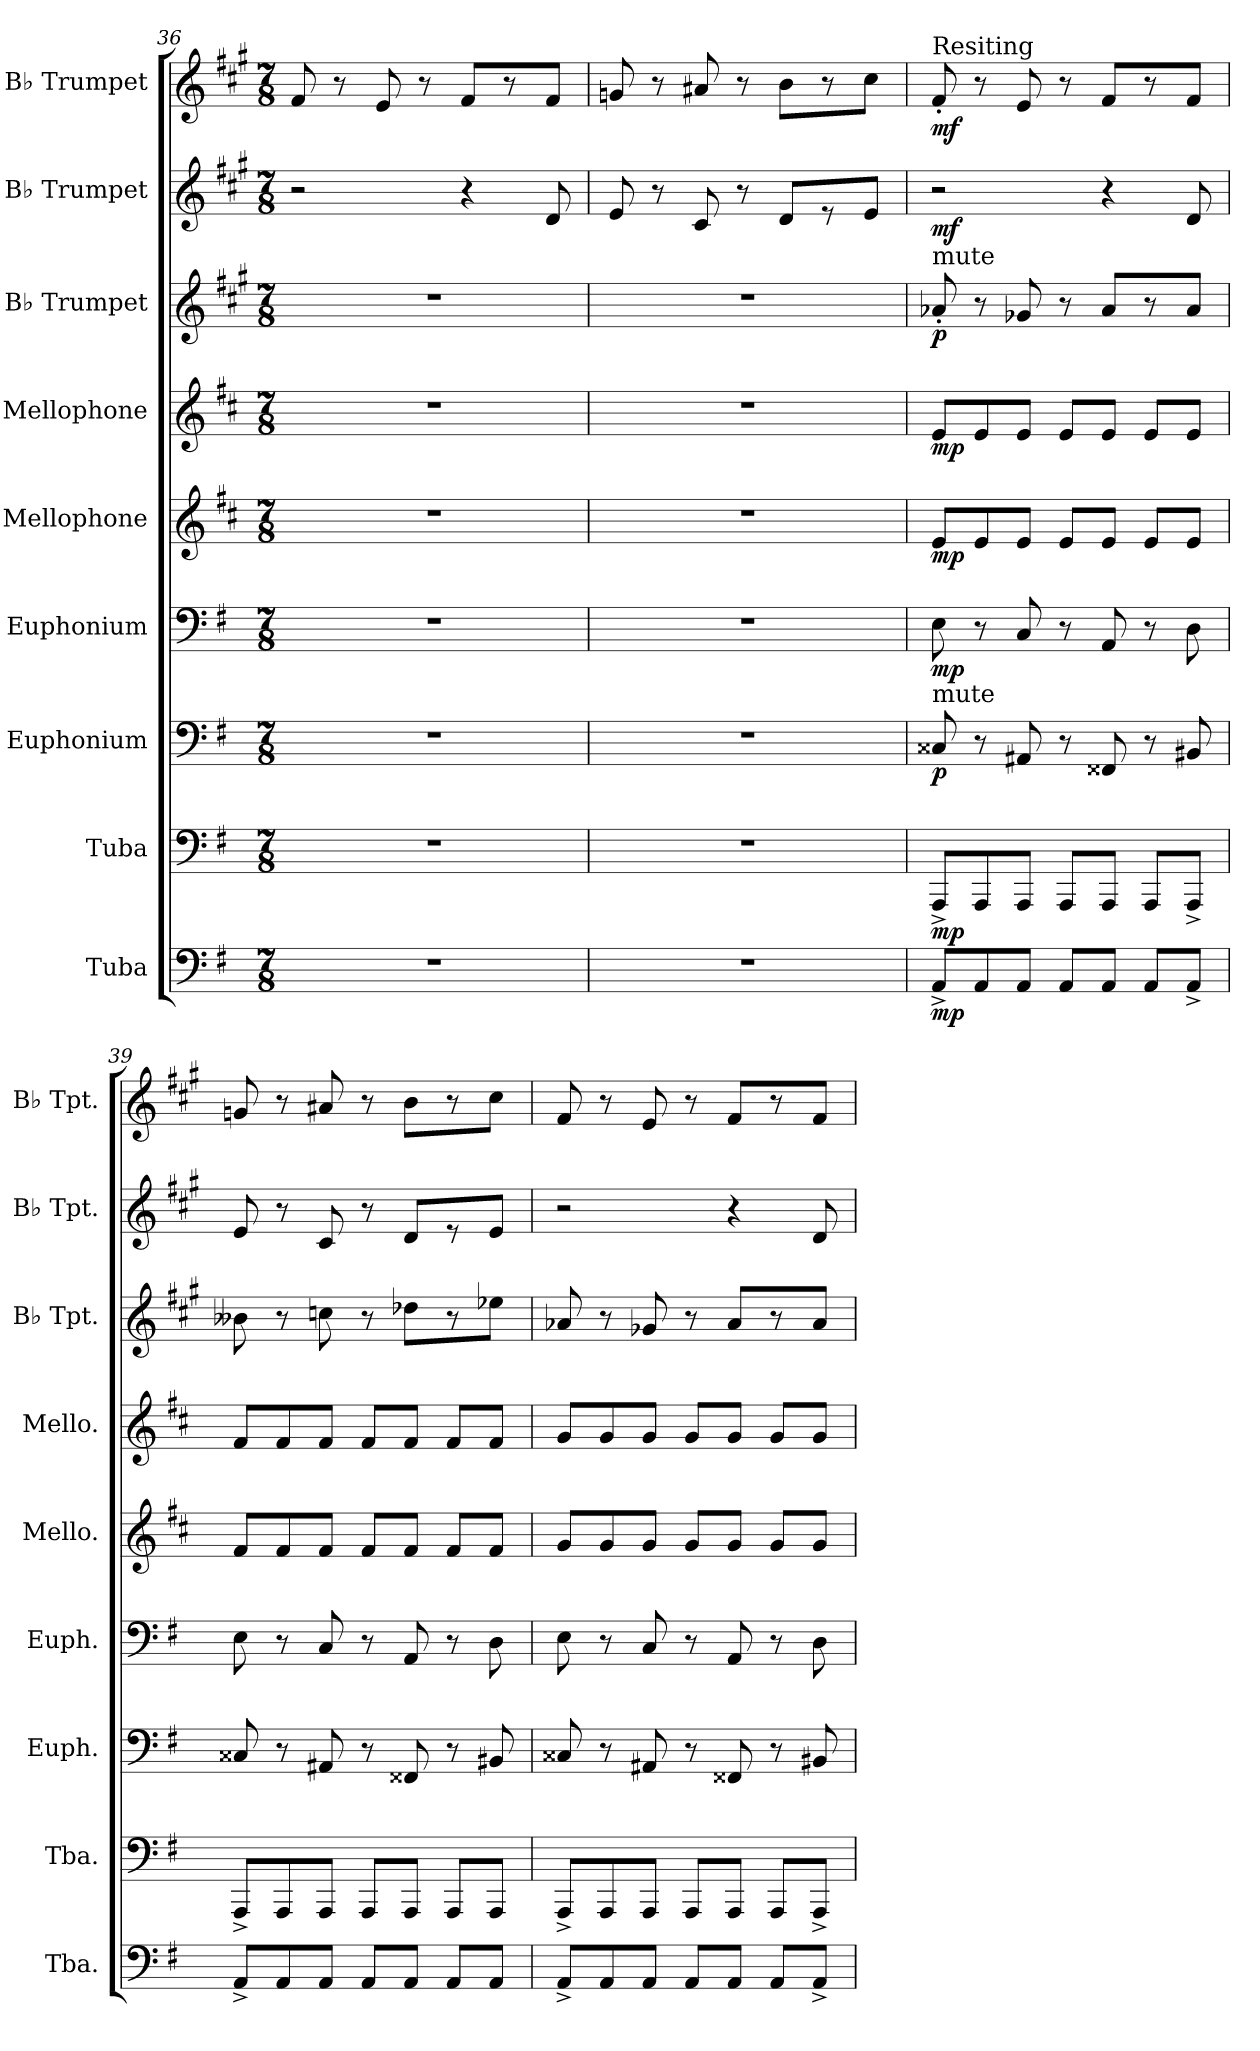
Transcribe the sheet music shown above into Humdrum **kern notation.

**kern	**dynam	**kern	**dynam	**kern	**dynam	**kern	**dynam	**kern	**dynam	**kern	**dynam	**kern	**dynam	**kern	**dynam	**kern	**dynam
*part9	*part9	*part8	*part8	*part7	*part7	*part6	*part6	*part5	*part5	*part4	*part4	*part3	*part3	*part2	*part2	*part1	*part1
*staff9	*staff9	*staff8	*staff8	*staff7	*staff7	*staff6	*staff6	*staff5	*staff5	*staff4	*staff4	*staff3	*staff3	*staff2	*staff2	*staff1	*staff1
*I"Tuba	*	*I"Tuba	*	*I"Euphonium	*	*I"Euphonium	*	*I"Mellophone	*	*I"Mellophone	*	*I"B♭ Trumpet	*	*I"B♭ Trumpet	*	*I"B♭ Trumpet	*
*I'Tba.	*	*I'Tba.	*	*I'Euph.	*	*I'Euph.	*	*I'Mello.	*	*I'Mello.	*	*I'B♭ Tpt.	*	*I'B♭ Tpt.	*	*I'B♭ Tpt.	*
*clefF4	*	*clefF4	*	*clefF4	*	*clefF4	*	*clefG2	*	*clefG2	*	*clefG2	*	*clefG2	*	*clefG2	*
*	*	*	*	*	*	*	*	*ITrd4c7	*	*ITrd4c7	*	*ITrd1c2	*	*ITrd1c2	*	*ITrd1c2	*
*k[f#]	*	*k[f#]	*	*k[f#]	*	*k[f#]	*	*k[f#]	*	*k[f#]	*	*k[f#]	*	*k[f#]	*	*k[f#]	*
*M7/8	*	*M7/8	*	*M7/8	*	*M7/8	*	*M7/8	*	*M7/8	*	*M7/8	*	*M7/8	*	*M7/8	*
=36	=36	=36	=36	=36	=36	=36	=36	=36	=36	=36	=36	=36	=36	=36	=36	=36	=36
2..r	.	2..r	.	2..r	.	2..r	.	2..r	.	2..r	.	2..r	.	2r	.	8e/	.
.	.	.	.	.	.	.	.	.	.	.	.	.	.	.	.	8r	.
.	.	.	.	.	.	.	.	.	.	.	.	.	.	.	.	8d/	.
.	.	.	.	.	.	.	.	.	.	.	.	.	.	.	.	8r	.
.	.	.	.	.	.	.	.	.	.	.	.	.	.	4r	.	8e/L	.
.	.	.	.	.	.	.	.	.	.	.	.	.	.	.	.	8r	.
.	.	.	.	.	.	.	.	.	.	.	.	.	.	8c/	.	8e/J	.
!!LO:PB:g=z
=37	=37	=37	=37	=37	=37	=37	=37	=37	=37	=37	=37	=37	=37	=37	=37	=37	=37
2..r	.	2..r	.	2..r	.	2..r	.	2..r	.	2..r	.	2..r	.	8d/	.	8fn/	.
.	.	.	.	.	.	.	.	.	.	.	.	.	.	8r	.	8r	.
.	.	.	.	.	.	.	.	.	.	.	.	.	.	8B/	.	8g#X/	.
.	.	.	.	.	.	.	.	.	.	.	.	.	.	8r	.	8r	.
.	.	.	.	.	.	.	.	.	.	.	.	.	.	8c/L	.	8a\L	.
.	.	.	.	.	.	.	.	.	.	.	.	.	.	8r	.	8r	.
.	.	.	.	.	.	.	.	.	.	.	.	.	.	8d/J	.	8b\J	.
=38	=38	=38	=38	=38	=38	=38	=38	=38	=38	=38	=38	=38	=38	=38	=38	=38	=38
!	!	!	!	!	!	!	!	!	!	!	!	!	!	!	!	!LO:TX:a:t=Resiting	!
!	!	!	!	!	!	!	!	!	!	!	!	!LO:TX:a:t=mute	!	!	!	!	!
!	!	!	!	!LO:TX:a:t=mute	!	!	!	!	!	!	!	!	!	!	!	!	!
!	!LO:DY:b	!	!LO:DY:b	!	!LO:DY:b	!	!LO:DY:b	!	!LO:DY:b	!	!LO:DY:b	!	!LO:DY:b	!	!LO:DY:b	!	!LO:DY:b
8AA^/L	mp	8AAA^/L	mp	8C##X/	p	8E\	mp	8A/L	mp	8A/L	mp	8g-X'/	p	2r	mf	8e'/	mf
8AA/	.	8AAA/	.	8r	.	8r	.	8A/	.	8A/	.	8r	.	.	.	8r	.
8AA/J	.	8AAA/J	.	8AA#X/	.	8C/	.	8A/J	.	8A/J	.	8f-X/	.	.	.	8d/	.
8AA/L	.	8AAA/L	.	8r	.	8r	.	8A/L	.	8A/L	.	8r	.	.	.	8r	.
8AA/J	.	8AAA/J	.	8FF##X/	.	8AA/	.	8A/J	.	8A/J	.	8g-/L	.	4r	.	8e/L	.
8AA/L	.	8AAA/L	.	8r	.	8r	.	8A/L	.	8A/L	.	8r	.	.	.	8r	.
8AA^/J	.	8AAA^/J	.	8BB#X/	.	8D\	.	8A/J	.	8A/J	.	8g-/J	.	8c/	.	8e/J	.
=39	=39	=39	=39	=39	=39	=39	=39	=39	=39	=39	=39	=39	=39	=39	=39	=39	=39
8AA^/L	.	8AAA^/L	.	8C##X/	.	8E\	.	8B/L	.	8B/L	.	8a--X\	.	8d/	.	8fn/	.
8AA/	.	8AAA/	.	8r	.	8r	.	8B/	.	8B/	.	8r	.	8r	.	8r	.
8AA/J	.	8AAA/J	.	8AA#X/	.	8C/	.	8B/J	.	8B/J	.	8b-X\	.	8B/	.	8g#X/	.
8AA/L	.	8AAA/L	.	8r	.	8r	.	8B/L	.	8B/L	.	8r	.	8r	.	8r	.
8AA/J	.	8AAA/J	.	8FF##X/	.	8AA/	.	8B/J	.	8B/J	.	8cc-X\L	.	8c/L	.	8a\L	.
8AA/L	.	8AAA/L	.	8r	.	8r	.	8B/L	.	8B/L	.	8r	.	8r	.	8r	.
8AA/J	.	8AAA/J	.	8BB#X/	.	8D\	.	8B/J	.	8B/J	.	8dd-X\J	.	8d/J	.	8b\J	.
=40	=40	=40	=40	=40	=40	=40	=40	=40	=40	=40	=40	=40	=40	=40	=40	=40	=40
8AA^/L	.	8AAA^/L	.	8C##X/	.	8E\	.	8c/L	.	8c/L	.	8g-X/	.	2r	.	8e/	.
8AA/	.	8AAA/	.	8r	.	8r	.	8c/	.	8c/	.	8r	.	.	.	8r	.
8AA/J	.	8AAA/J	.	8AA#X/	.	8C/	.	8c/J	.	8c/J	.	8f-X/	.	.	.	8d/	.
8AA/L	.	8AAA/L	.	8r	.	8r	.	8c/L	.	8c/L	.	8r	.	.	.	8r	.
8AA/J	.	8AAA/J	.	8FF##X/	.	8AA/	.	8c/J	.	8c/J	.	8g-/L	.	4r	.	8e/L	.
8AA/L	.	8AAA/L	.	8r	.	8r	.	8c/L	.	8c/L	.	8r	.	.	.	8r	.
8AA^/J	.	8AAA^/J	.	8BB#X/	.	8D\	.	8c/J	.	8c/J	.	8g-/J	.	8c/	.	8e/J	.
=	=	=	=	=	=	=	=	=	=	=	=	=	=	=	=	=	=
*-	*-	*-	*-	*-	*-	*-	*-	*-	*-	*-	*-	*-	*-	*-	*-	*-	*-
